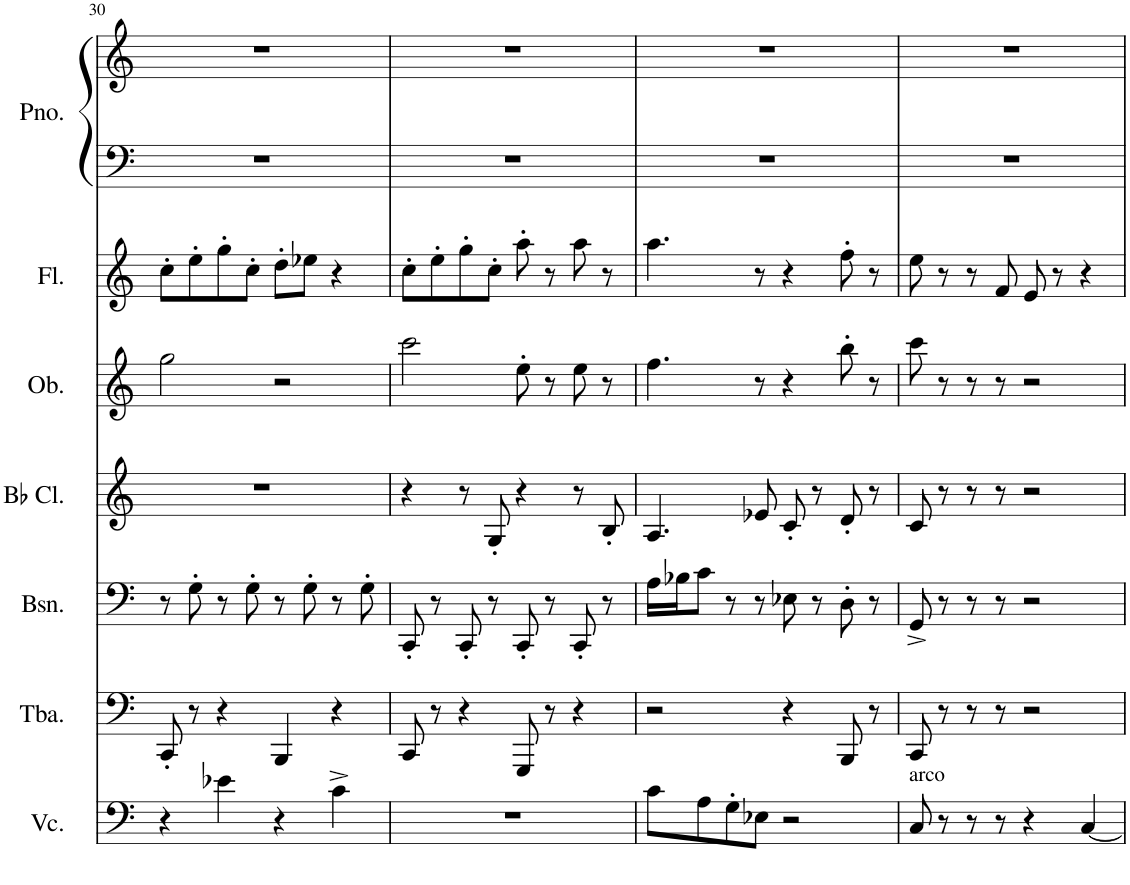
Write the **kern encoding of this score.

**kern	**kern	**kern	**kern	**kern	**kern	**kern	**kern
*part7	*part6	*part5	*part4	*part3	*part2	*part1	*part1
*staff8	*staff7	*staff6	*staff5	*staff4	*staff3	*staff2	*staff1
*I"Violoncello	*I"Tuba	*I"Bassoon	*I"Bb Clarinet	*I"Oboe	*I"Flute	*I"Piano	*
*I'Vc.	*I'Tba.	*I'Bsn.	*I'Bb Cl.	*I'Ob.	*I'Fl.	*I'Pno.	*
!!LO:PB:g=z
*clefF4	*clefF4	*clefF4	*clefG2	*clefG2	*clefG2	*clefF4	*clefG2
*	*	*	*ITrd1c2	*	*	*	*
*k[]	*k[]	*k[]	*k[]	*k[]	*k[]	*k[]	*k[]
*M4/4	*M4/4	*M4/4	*M4/4	*M4/4	*M4/4	*M4/4	*M4/4
=30	=30	=30	=30	=30	=30	=30	=30
4r	8CC'/	8r	1r	2gg\	8cc'\L	1r	1r
.	8r	8G'\	.	.	8ee'\	.	.
4e-X\	4r	8r	.	.	8gg'\	.	.
.	.	8G'\	.	.	8cc'\J	.	.
4r	4BBB/	8r	.	2r	8dd'\L	.	.
.	.	8G'\	.	.	8ee-X\J	.	.
4c^\	4r	8r	.	.	4r	.	.
.	.	8G'\	.	.	.	.	.
=31	=31	=31	=31	=31	=31	=31	=31
1r	8CC/	8CC'/	4r	2ccc\	8cc'\L	1r	1r
.	8r	8r	.	.	8ee'\	.	.
.	4r	8CC'/	8r	.	8gg'\	.	.
.	.	8r	8G'/	.	8cc'\J	.	.
.	8GGG/	8CC'/	4r	8ee'\	8aa'\	.	.
.	8r	8r	.	8r	8r	.	.
.	4r	8CC'/	8r	8ee\	8aa\	.	.
.	.	8r	8B'/	8r	8r	.	.
=32	=32	=32	=32	=32	=32	=32	=32
8c\L	2r	16A\LL	4.A/	4.ff\	4.aa\	1r	1r
.	.	16B-X\J	.	.	.	.	.
8A\	.	8c\J	.	.	.	.	.
8G'\	.	8r	.	.	.	.	.
8E-X\J	.	8r	8e-X/	8r	8r	.	.
2r	4r	8E-X\	8c'/	4r	4r	.	.
.	.	8r	8r	.	.	.	.
.	8BBB/	8D'\	8d'/	8bb'\	8ff'\	.	.
.	8r	8r	8r	8r	8r	.	.
=33	=33	=33	=33	=33	=33	=33	=33
!LO:TX:a:t=arco	!	!	!	!	!	!	!
8C/	8CC/	8GG^/	8c/	8ccc\	8ee\	1r	1r
8r	8r	8r	8r	8r	8r	.	.
8r	8r	8r	8r	8r	8r	.	.
8r	8r	8r	8r	8r	8f/	.	.
4r	2r	2r	2r	2r	8e/	.	.
.	.	.	.	.	8r	.	.
[4C/	.	.	.	.	4r	.	.
=	=	=	=	=	=	=	=
*-	*-	*-	*-	*-	*-	*-	*-
